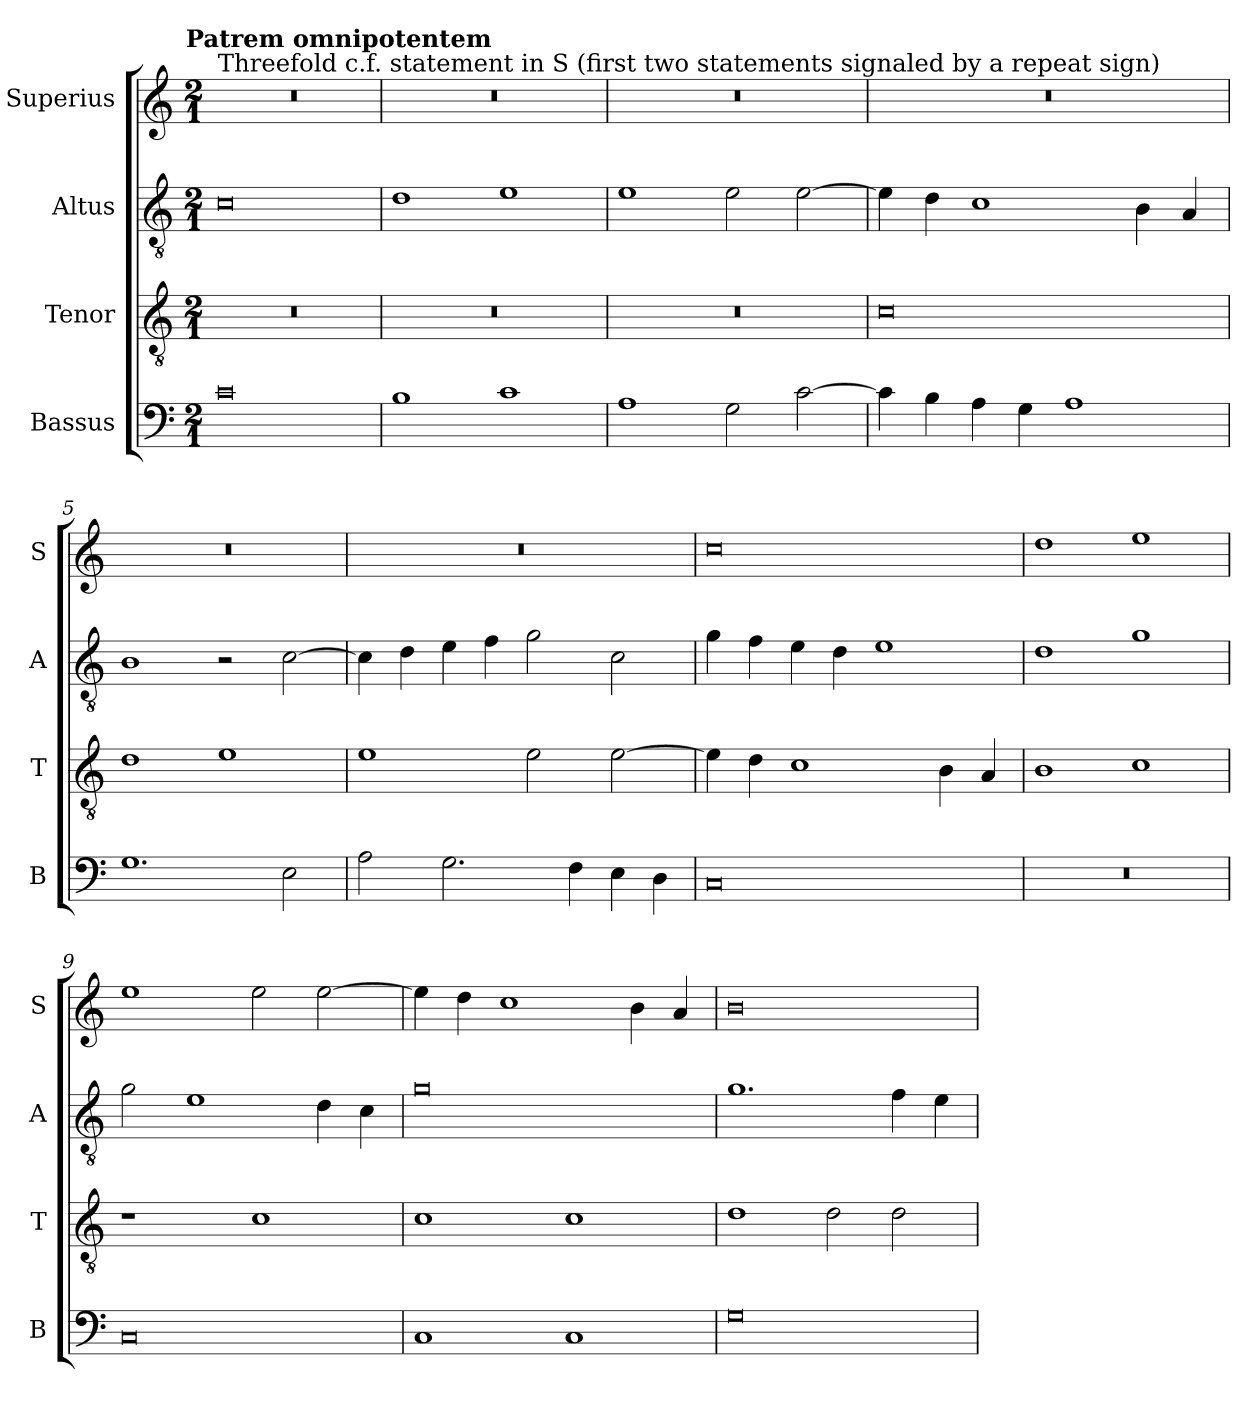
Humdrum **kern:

**kern	**kern	**kern	**kern
*part4	*part3	*part2	*part1
*staff4	*staff3	*staff2	*staff1
*I"Bassus	*I"Tenor	*I"Altus	*I"Superius
*I'B	*I'T	*I'A	*I'S
*clefF4	*clefGv2	*clefGv2	*clefG2
*k[]	*k[]	*k[]	*k[]
!!LO:TX:omd:t=Patrem omnipotentem
*M2/1	*M2/1	*M2/1	*M2/1
=1	=1	=1	=1
!	!	!	!LO:TX:a:t=Threefold c.f. statement in S (first two statements signaled by a repeat sign)
0c	0r	0c	0r
=2	=2	=2	=2
1B	0r	1d	0r
1c	.	1e	.
=3	=3	=3	=3
1A	0r	1e	0r
2G	.	2e	.
[2c	.	[2e	.
=4	=4	=4	=4
4c]	0c	4e]	0r
4B	.	4d	.
4A	.	1c	.
4G	.	.	.
1A	.	.	.
.	.	4B	.
.	.	4A	.
=5	=5	=5	=5
1.G	1d	1B	0r
.	1e	2r	.
2E	.	[2c	.
=6	=6	=6	=6
2A	1e	4c]	0r
.	.	4d	.
2.G	.	4e	.
.	.	4f	.
.	2e	2g	.
4F	.	.	.
4E	[2e	2c	.
4D	.	.	.
=7	=7	=7	=7
0C	4e]	4g	0cc
.	4d	4f	.
.	1c	4e	.
.	.	4d	.
.	.	1e	.
.	4B	.	.
.	4A	.	.
=8	=8	=8	=8
0r	1B	1d	1dd
.	1c	1g	1ee
=9	=9	=9	=9
0C	1r	2g	1ee
.	.	1e	.
.	1c	.	2ee
.	.	4d	[2ee
.	.	4c	.
=10	=10	=10	=10
1C	1c	0g	4ee]
.	.	.	4dd
.	.	.	1cc
1C	1c	.	.
.	.	.	4b
.	.	.	4a
=11	=11	=11	=11
0G	1d	1.g	0b
.	2d	.	.
.	2d	4f	.
.	.	4e	.
=	=	=	=
*-	*-	*-	*-
